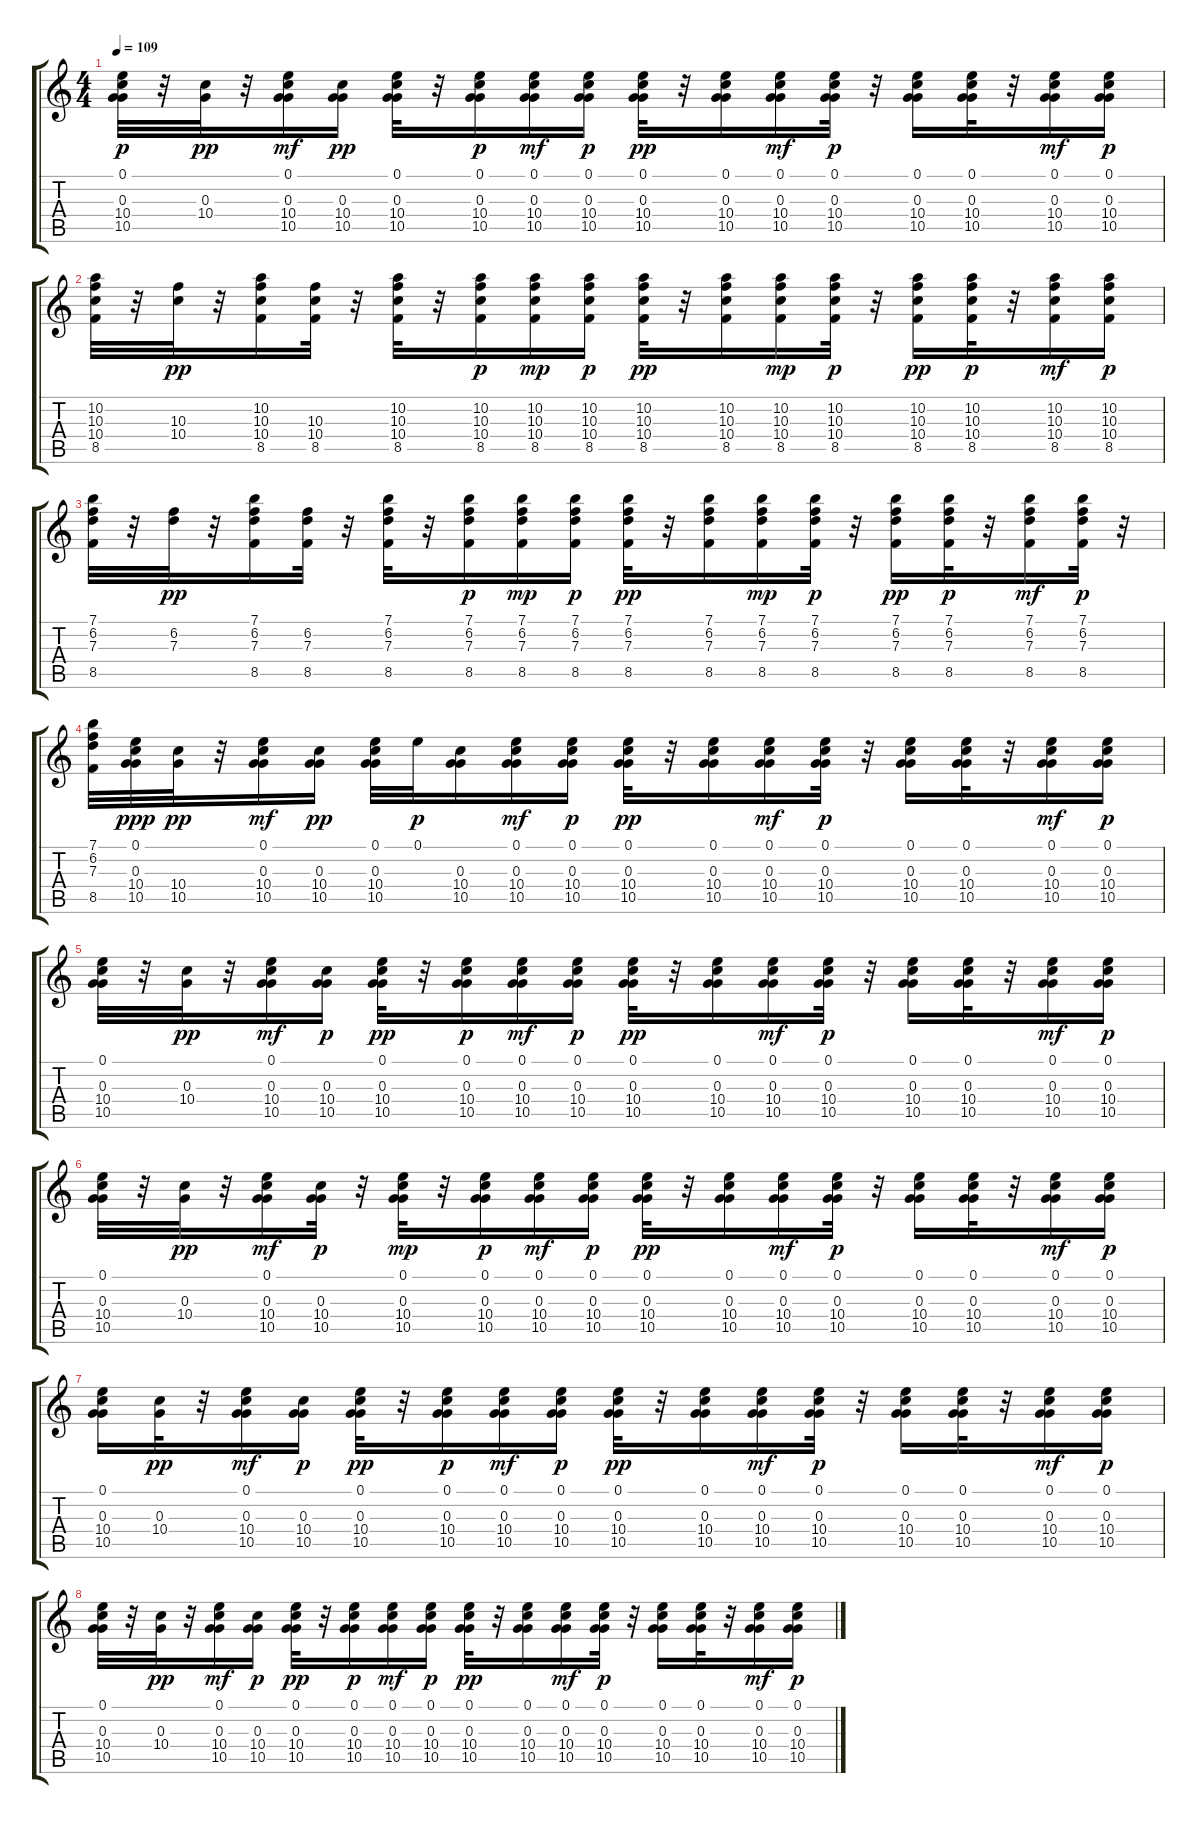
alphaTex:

\track "" {instrument electricguitarclean}
\staff {score tabs}
\tuning (E4 B3 G3 D3 A2 E2) {hide}
\ts (4 4)
\tempo 109
\clef g2
\ks c
(0.1 0.3 10.4 10.5).32{dy p} r.32 (0.3 10.4).32{dy pp} r.32 (0.1 0.3 10.4 10.5).16{dy mf} (0.3 10.4 10.5).16{dy pp} (0.1 0.3 10.4 10.5).32 r.32 (0.1 0.3 10.4 10.5).16{dy p} (0.1 0.3 10.4 10.5).16{dy mf} (0.1 0.3 10.4 10.5).16{dy p} (0.1 0.3 10.4 10.5).32{dy pp} r.32 (0.1 0.3 10.4 10.5).16 (0.1 0.3 10.4 10.5).16{dy mf} (0.1 0.3 10.4 10.5).32{dy p} r.32 (0.1 0.3 10.4 10.5).16 (0.1 0.3 10.4 10.5).32 r.32 (0.1 0.3 10.4 10.5).16{dy mf} (0.1 0.3 10.4 10.5).16{dy p} |
(10.2 10.3 10.4 8.5).32 r.32 (10.3 10.4).32{dy pp} r.32 (10.2 10.3 10.4 8.5).16 (10.3 10.4 8.5).32 r.32 (10.2 10.3 10.4 8.5).32 r.32 (10.2 10.3 10.4 8.5).16{dy p} (10.2 10.3 10.4 8.5).16{dy mp} (10.2 10.3 10.4 8.5).16{dy p} (10.2 10.3 10.4 8.5).32{dy pp} r.32 (10.2 10.3 10.4 8.5).16 (10.2 10.3 10.4 8.5).16{dy mp} (10.2 10.3 10.4 8.5).32{dy p} r.32 (10.2 10.3 10.4 8.5).16{dy pp} (10.2 10.3 10.4 8.5).32{dy p} r.32 (10.2 10.3 10.4 8.5).16{dy mf} (10.2 10.3 10.4 8.5).16{dy p} |
(7.1 6.2 7.3 8.5).32 r.32 (6.2 7.3).32{dy pp} r.32 (7.1 6.2 7.3 8.5).16 (6.2 7.3 8.5).32 r.32 (7.1 6.2 7.3 8.5).32 r.32 (7.1 6.2 7.3 8.5).16{dy p} (7.1 6.2 7.3 8.5).16{dy mp} (7.1 6.2 7.3 8.5).16{dy p} (7.1 6.2 7.3 8.5).32{dy pp} r.32 (7.1 6.2 7.3 8.5).16 (7.1 6.2 7.3 8.5).16{dy mp} (7.1 6.2 7.3 8.5).32{dy p} r.32 (7.1 6.2 7.3 8.5).16{dy pp} (7.1 6.2 7.3 8.5).32{dy p} r.32 (7.1 6.2 7.3 8.5).16{dy mf} (7.1 6.2 7.3 8.5).32{dy p} r.32 |
(7.1 6.2 7.3 8.5).32 (0.1 0.3 10.4 10.5).32{dy ppp} (10.4 10.5).32{dy pp} r.32 (0.1 0.3 10.4 10.5).16{dy mf} (0.3 10.4 10.5).16{dy pp} (0.1 0.3 10.4 10.5).32 0.1.32{dy p} (0.3 10.4 10.5).16 (0.1 0.3 10.4 10.5).16{dy mf} (0.1 0.3 10.4 10.5).16{dy p} (0.1 0.3 10.4 10.5).32{dy pp} r.32 (0.1 0.3 10.4 10.5).16 (0.1 0.3 10.4 10.5).16{dy mf} (0.1 0.3 10.4 10.5).32{dy p} r.32 (0.1 0.3 10.4 10.5).16 (0.1 0.3 10.4 10.5).32 r.32 (0.1 0.3 10.4 10.5).16{dy mf} (0.1 0.3 10.4 10.5).16{dy p} |
(0.1 0.3 10.4 10.5).32 r.32 (0.3 10.4).32{dy pp} r.32 (0.1 0.3 10.4 10.5).16{dy mf} (0.3 10.4 10.5).16{dy p} (0.1 0.3 10.4 10.5).32{dy pp} r.32 (0.1 0.3 10.4 10.5).16{dy p} (0.1 0.3 10.4 10.5).16{dy mf} (0.1 0.3 10.4 10.5).16{dy p} (0.1 0.3 10.4 10.5).32{dy pp} r.32 (0.1 0.3 10.4 10.5).16 (0.1 0.3 10.4 10.5).16{dy mf} (0.1 0.3 10.4 10.5).32{dy p} r.32 (0.1 0.3 10.4 10.5).16 (0.1 0.3 10.4 10.5).32 r.32 (0.1 0.3 10.4 10.5).16{dy mf} (0.1 0.3 10.4 10.5).16{dy p} |
(0.1 0.3 10.4 10.5).32 r.32 (0.3 10.4).32{dy pp} r.32 (0.1 0.3 10.4 10.5).16{dy mf} (0.3 10.4 10.5).32{dy p} r.32 (0.1 0.3 10.4 10.5).32{dy mp} r.32 (0.1 0.3 10.4 10.5).16{dy p} (0.1 0.3 10.4 10.5).16{dy mf} (0.1 0.3 10.4 10.5).16{dy p} (0.1 0.3 10.4 10.5).32{dy pp} r.32 (0.1 0.3 10.4 10.5).16 (0.1 0.3 10.4 10.5).16{dy mf} (0.1 0.3 10.4 10.5).32{dy p} r.32 (0.1 0.3 10.4 10.5).16 (0.1 0.3 10.4 10.5).32 r.32 (0.1 0.3 10.4 10.5).16{dy mf} (0.1 0.3 10.4 10.5).16{dy p} |
(0.1 0.3 10.4 10.5).16 (0.3 10.4).32{dy pp} r.32 (0.1 0.3 10.4 10.5).16{dy mf} (0.3 10.4 10.5).16{dy p} (0.1 0.3 10.4 10.5).32{dy pp} r.32 (0.1 0.3 10.4 10.5).16{dy p} (0.1 0.3 10.4 10.5).16{dy mf} (0.1 0.3 10.4 10.5).16{dy p} (0.1 0.3 10.4 10.5).32{dy pp} r.32 (0.1 0.3 10.4 10.5).16 (0.1 0.3 10.4 10.5).16{dy mf} (0.1 0.3 10.4 10.5).32{dy p} r.32 (0.1 0.3 10.4 10.5).16 (0.1 0.3 10.4 10.5).32 r.32 (0.1 0.3 10.4 10.5).16{dy mf} (0.1 0.3 10.4 10.5).16{dy p} |
(0.1 0.3 10.4 10.5).32 r.32 (0.3 10.4).32{dy pp} r.32 (0.1 0.3 10.4 10.5).16{dy mf} (0.3 10.4 10.5).16{dy p} (0.1 0.3 10.4 10.5).32{dy pp} r.32 (0.1 0.3 10.4 10.5).16{dy p} (0.1 0.3 10.4 10.5).16{dy mf} (0.1 0.3 10.4 10.5).16{dy p} (0.1 0.3 10.4 10.5).32{dy pp} r.32 (0.1 0.3 10.4 10.5).16 (0.1 0.3 10.4 10.5).16{dy mf} (0.1 0.3 10.4 10.5).32{dy p} r.32 (0.1 0.3 10.4 10.5).16 (0.1 0.3 10.4 10.5).32 r.32 (0.1 0.3 10.4 10.5).16{dy mf} (0.1 0.3 10.4 10.5).16{dy p}
